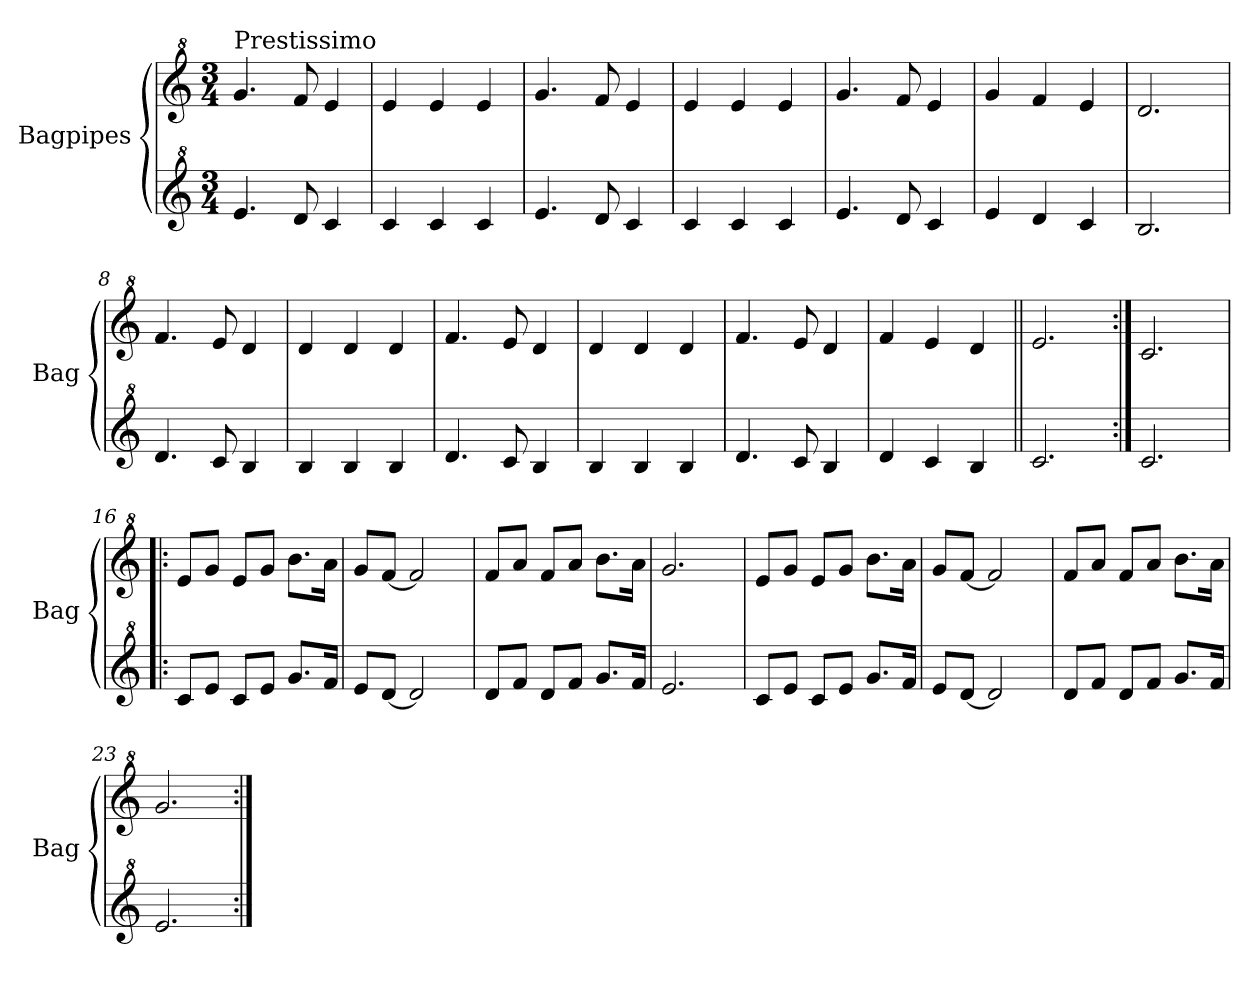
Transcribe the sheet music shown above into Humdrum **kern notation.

**kern	**kern
*part2	*part1
*staff2	*staff1
*I"Bagpipes	*I"Bagpipes
*I'Bag	*I'Bag
*clefG^2	*clefG^2
*k[]	*k[]
*C:	*C:
*M3/4	*M3/4
=1	=1
!	!LO:TX:a:t=Prestissimo
4.ee/	4.gg/
8dd/	8ff/
4cc/	4ee/
=2	=2
4cc/	4ee/
4cc/	4ee/
4cc/	4ee/
=3	=3
4.ee/	4.gg/
8dd/	8ff/
4cc/	4ee/
=4	=4
4cc/	4ee/
4cc/	4ee/
4cc/	4ee/
=5	=5
4.ee/	4.gg/
8dd/	8ff/
4cc/	4ee/
=6	=6
4ee/	4gg/
4dd/	4ff/
4cc/	4ee/
=7	=7
2.b/	2.dd/
=8	=8
4.dd/	4.ff/
8cc/	8ee/
4b/	4dd/
=9	=9
4b/	4dd/
4b/	4dd/
4b/	4dd/
=10	=10
4.dd/	4.ff/
8cc/	8ee/
4b/	4dd/
=11	=11
4b/	4dd/
4b/	4dd/
4b/	4dd/
!!LO:LB:g=z
=12	=12
4.dd/	4.ff/
8cc/	8ee/
4b/	4dd/
=13	=13
4dd/	4ff/
4cc/	4ee/
4b/	4dd/
=14||	=14||
2.cc/	2.ee/
=15:|!	=15:|!
2.cc/	2.cc/
=16!|:	=16!|:
8cc/L	8ee/L
8ee/J	8gg/J
8cc/L	8ee/L
8ee/J	8gg/J
8.gg/L	8.bb\L
16ff/Jk	16aa\Jk
=17	=17
8ee/L	8gg/L
[8dd/J	[8ff/J
2dd/]	2ff/]
=18	=18
8dd/L	8ff/L
8ff/J	8aa/J
8dd/L	8ff/L
8ff/J	8aa/J
8.gg/L	8.bb\L
16ff/Jk	16aa\Jk
=19	=19
2.ee/	2.gg/
=20	=20
8cc/L	8ee/L
8ee/J	8gg/J
8cc/L	8ee/L
8ee/J	8gg/J
8.gg/L	8.bb\L
16ff/Jk	16aa\Jk
=21	=21
8ee/L	8gg/L
[8dd/J	[8ff/J
2dd/]	2ff/]
!!LO:LB:g=z
=22	=22
8dd/L	8ff/L
8ff/J	8aa/J
8dd/L	8ff/L
8ff/J	8aa/J
8.gg/L	8.bb\L
16ff/Jk	16aa\Jk
=23	=23
2.ee/	2.gg/
=:|!	=:|!
*-	*-
